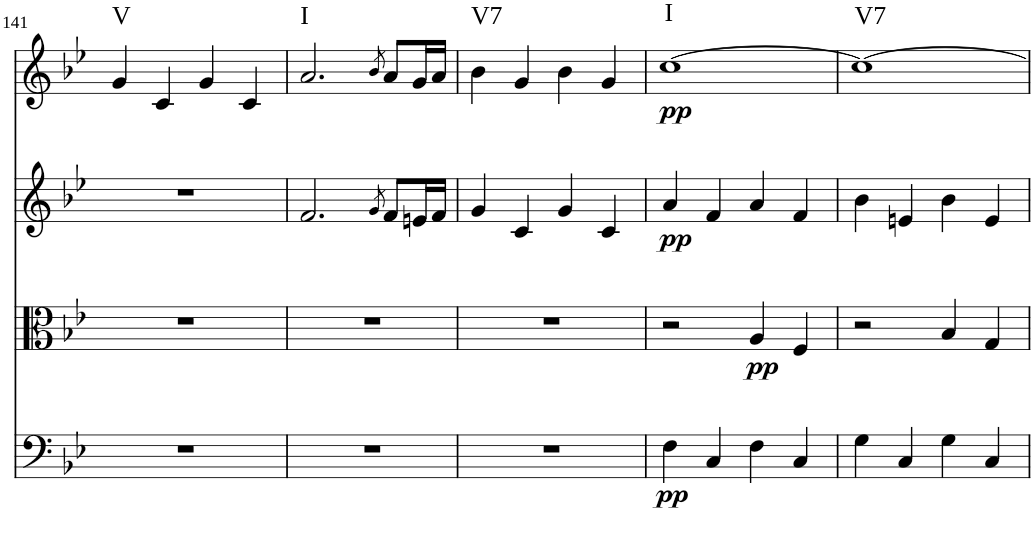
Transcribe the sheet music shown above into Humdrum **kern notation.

**kern	**dynam	**kern	**dynam	**kern	**dynam	**kern	**dynam	**harte
*part4	*part4	*part3	*part3	*part2	*part2	*part1	*part1	*part1
*staff4	*staff4	*staff3	*staff3	*staff2	*staff2	*staff1	*staff1	*
*I"Violoncello	*	*I"Viola	*	*I"Violin II	*	*I"Violin I	*	*
*I'Vc	*	*I'Vla	*	*I'Vln	*	*I'Vln	*	*
!!LO:PB:g=z
*clefF4	*	*clefC3	*	*clefG2	*	*clefG2	*	*
*k[b-e-]	*	*k[b-e-]	*	*k[b-e-]	*	*k[b-e-]	*	*
*B-:	*	*B-:	*	*B-:	*	*B-:	*	*
*M2/2	*	*M2/2	*	*M2/2	*	*M2/2	*	*
=141	=141	=141	=141	=141	=141	=141	=141	=141
!	!	!	!	!	!	!	!	!LO:H:kt=V
1r	.	1r	.	1r	.	4g/	.	N
.	.	.	.	.	.	4c/	.	.
.	.	.	.	.	.	4g/	.	.
.	.	.	.	.	.	4c/	.	.
=142	=142	=142	=142	=142	=142	=142	=142	=142
!	!	!	!	!	!	!	!	!LO:H:kt=I
1r	.	1r	.	2.f/	.	2.a/	.	N
.	.	.	.	8qg/	.	8qb-/	.	.
.	.	.	.	8f/L	.	8a/L	.	.
.	.	.	.	16en/L	.	16g/L	.	.
.	.	.	.	16f/JJ	.	16a/JJ	.	.
=143	=143	=143	=143	=143	=143	=143	=143	=143
!	!	!	!	!	!	!	!	!LO:H:kt=V7
1r	.	1r	.	4g/	.	4b-\	.	N
.	.	.	.	4c/	.	4g/	.	.
.	.	.	.	4g/	.	4b-\	.	.
.	.	.	.	4c/	.	4g/	.	.
=144	=144	=144	=144	=144	=144	=144	=144	=144
!	!LO:DY:b	!	!	!	!LO:DY:b	!	!LO:DY:b	!LO:H:kt=I
4F\	pp	2r	.	4a/	pp	[1cc	pp	N
4C/	.	.	.	4f/	.	.	.	.
!	!	!	!LO:DY:b	!	!	!	!	!
4F\	.	4A/	pp	4a/	.	.	.	.
4C/	.	4F/	.	4f/	.	.	.	.
=145	=145	=145	=145	=145	=145	=145	=145	=145
!	!	!	!	!	!	!	!	!LO:H:kt=V7
4G\	.	2r	.	4b-\	.	1cc_	.	N
4C/	.	.	.	4en/	.	.	.	.
4G\	.	4B-/	.	4b-\	.	.	.	.
4C/	.	4G/	.	4e/	.	.	.	.
=	=	=	=	=	=	=	=	=
*-	*-	*-	*-	*-	*-	*-	*-	*-
